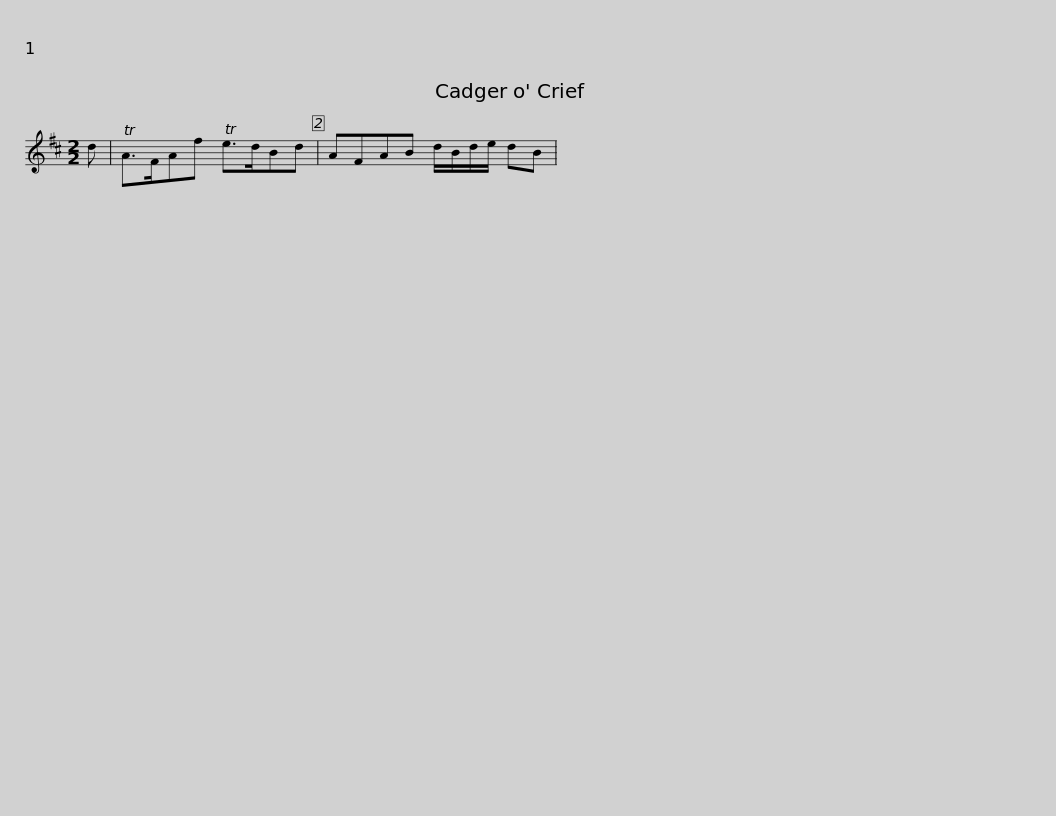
X:1
L:1/8
M:2/2
I:linebreak $
K:D
V:1 treble
V:1
 d | TA>FAf Te>dBd | AFAB d/B/d/e/ dB | %3
